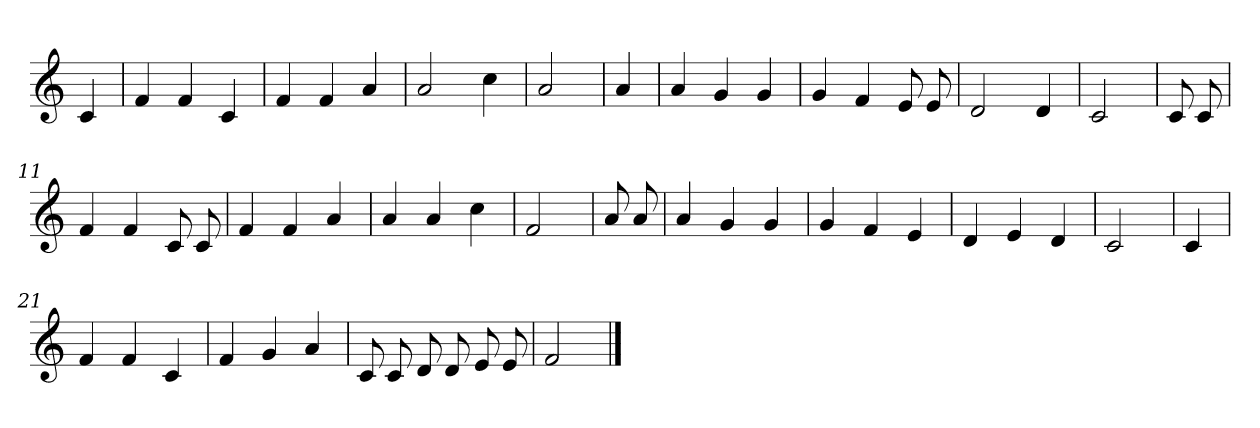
**kern
*part1
*staff1
*clefG2
*k[]
=
4c
=1
4f
4f
4c
=2
4f
4f
4a
=3
2a
4cc
=4
2a
=5
4a
=6
4a
4g
4g
=7
4g
4f
8e
8e
=8
2d
4d
=9
2c
=10
8c
8c
=11
4f
4f
8c
8c
=12
4f
4f
4a
=13
4a
4a
4cc
=14
2f
=15
8a
8a
=16
4a
4g
4g
=17
4g
4f
4e
=18
4d
4e
4d
=19
2c
=20
4c
=21
4f
4f
4c
=22
4f
4g
4a
=23
8c
8c
8d
8d
8e
8e
=24
2f
==
*-
